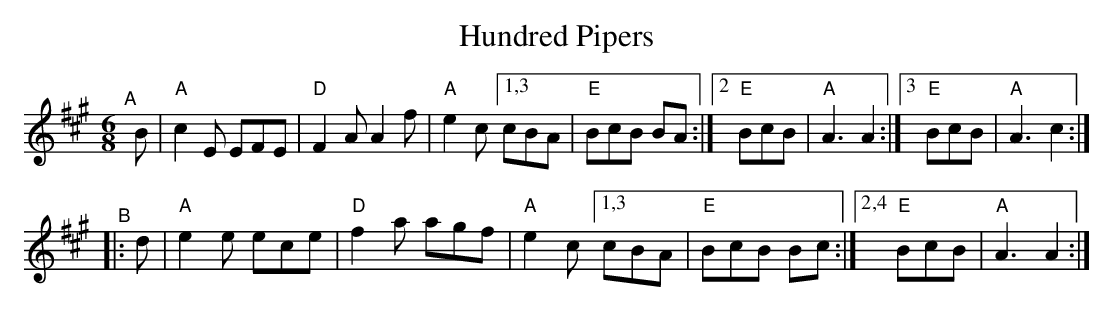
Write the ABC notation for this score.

X:1
T: Hundred Pipers
M: 6/8
L: 1/8
K: A
"^A"[|] B \
| "A"c2E EFE | "D"F2A A2f | "A"e2c [1,3 cBA | "E"BcB BA \
                              :|[2 "E"BcB | "A"A3 A2 \
                               :|[3 "E"BcB | "A"A3 c2 :|
"^B"|: d \
| "A"e2e ece | "D"f2a agf | "A"e2c [1,3 cBA | "E"BcB Bc \
                              :|[2,4 "E"BcB | "A"A3 A2 :|
